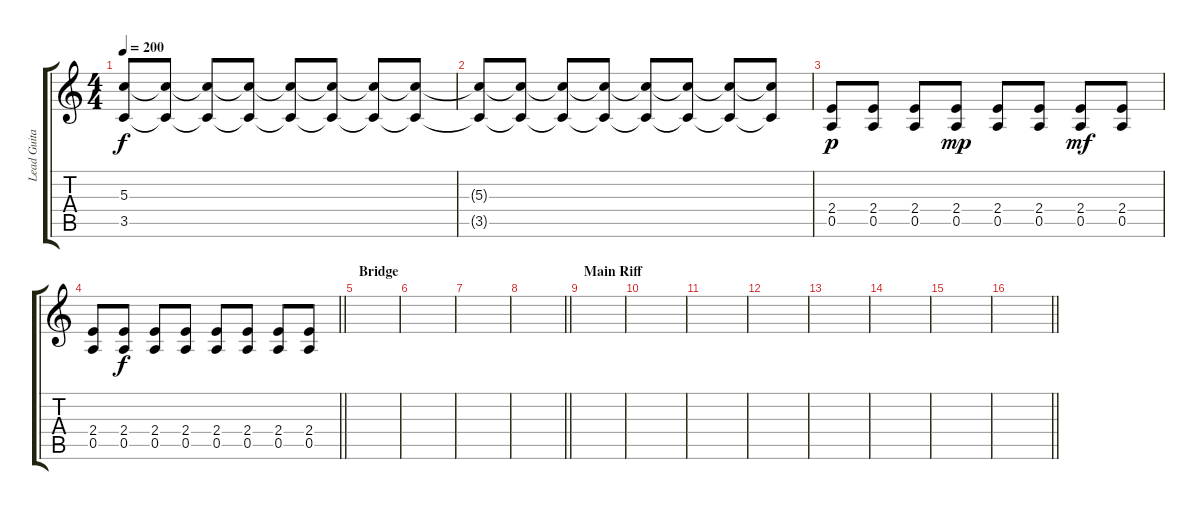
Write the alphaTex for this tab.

\track ("Lead Guitar" "Lead Guita") {instrument overdrivenguitar}
\staff {score tabs}
\tuning (E4 B3 G3 D3 A2 D2) {hide}
\ts (4 4)
\tempo 200
\clef g2
\ks c
(5.3 3.5).8{dy f} (5.3{t} 3.5{t}).8 (5.3{t} 3.5{t}).8 (5.3{t} 3.5{t}).8 (5.3{t} 3.5{t}).8 (5.3{t} 3.5{t}).8 (5.3{t} 3.5{t}).8 (5.3{t} 3.5{t}).8 |
(5.3{t} 3.5{t}).8 (5.3{t} 3.5{t}).8 (5.3{t} 3.5{t}).8 (5.3{t} 3.5{t}).8 (5.3{t} 3.5{t}).8 (5.3{t} 3.5{t}).8 (5.3{t} 3.5{t}).8 (5.3{t} 3.5{t}).8 |
(2.4 0.5).8{dy p} (2.4 0.5).8 (2.4 0.5).8 (2.4 0.5).8{dy mp} (2.4 0.5).8 (2.4 0.5).8 (2.4 0.5).8{dy mf} (2.4 0.5).8 |
\barLineRight lightlight
(2.4 0.5).8 (2.4 0.5).8{dy f} (2.4 0.5).8 (2.4 0.5).8 (2.4 0.5).8 (2.4 0.5).8 (2.4 0.5).8 (2.4 0.5).8 |
\section ("" "Bridge")
|
|
|
\barLineRight lightlight
|
\section ("" "Main Riff")
|
|
|
|
|
|
|
\barLineRight lightlight
